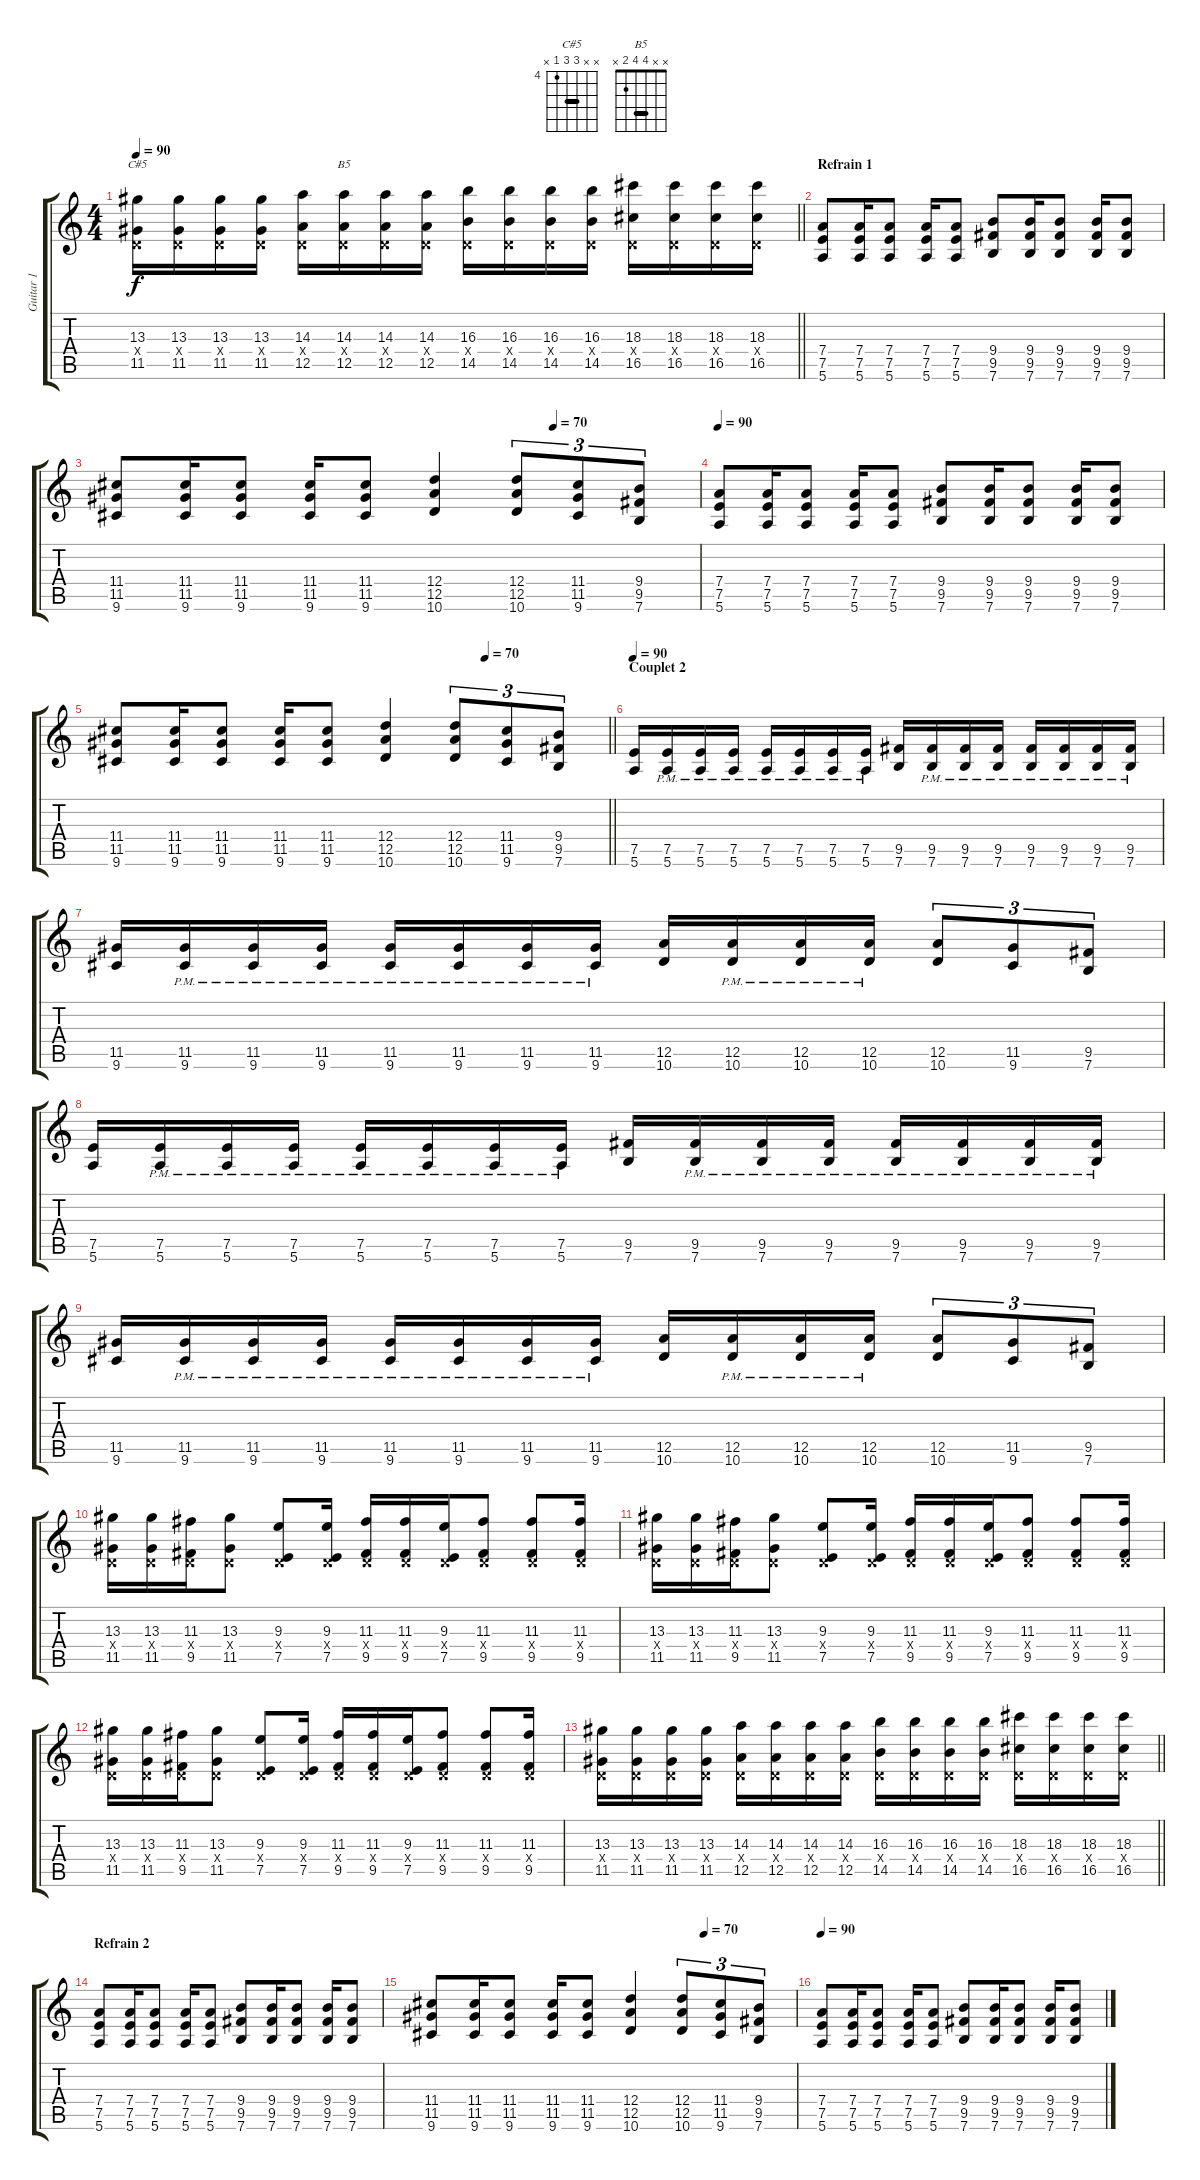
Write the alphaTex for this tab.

\track ("Guitar 1" "Guitar 1") {instrument distortionguitar}
\staff {score tabs}
\tuning (E4 B3 G3 D3 A2 E2) {hide}
\chord ("C#5" x x 6 6 4 x) {firstfret 4 barre 6}
\chord ("B5" x x 4 4 2 x) {barre 4}
\ts (4 4)
\tempo 90
\clef g2
\barLineRight lightlight
\ks c
(13.3 0.4{x} 11.5).16{ch "C#5" dy f} (13.3 0.4{x} 11.5).16 (13.3 0.4{x} 11.5).16 (13.3 0.4{x} 11.5).16 (14.3 0.4{x} 12.5).16 (14.3 0.4{x} 12.5).16{ch "B5"} (14.3 0.4{x} 12.5).16 (14.3 0.4{x} 12.5).16 (16.3 0.4{x} 14.5).16 (16.3 0.4{x} 14.5).16 (16.3 0.4{x} 14.5).16 (16.3 0.4{x} 14.5).16 (18.3 0.4{x} 16.5).16 (18.3 0.4{x} 16.5).16 (18.3 0.4{x} 16.5).16 (18.3 0.4{x} 16.5).16 |
\section ("" "Refrain 1")
(7.4 7.5 5.6).8 (7.4 7.5 5.6).16 (7.4 7.5 5.6).8 (7.4 7.5 5.6).16 (7.4 7.5 5.6).8 (9.4 9.5 7.6).8 (9.4 9.5 7.6).16 (9.4 9.5 7.6).8 (9.4 9.5 7.6).16 (9.4 9.5 7.6).8 |
\tempo (70 0.75)
(11.4 11.5 9.6).8 (11.4 11.5 9.6).16 (11.4 11.5 9.6).8 (11.4 11.5 9.6).16 (11.4 11.5 9.6).8 (12.4 12.5 10.6).4 (12.4 12.5 10.6).8{tu (3 2)} (11.4 11.5 9.6).8{tu (3 2)} (9.4 9.5 7.6).8{tu (3 2)} |
\tempo 90
(7.4 7.5 5.6).8 (7.4 7.5 5.6).16 (7.4 7.5 5.6).8 (7.4 7.5 5.6).16 (7.4 7.5 5.6).8 (9.4 9.5 7.6).8 (9.4 9.5 7.6).16 (9.4 9.5 7.6).8 (9.4 9.5 7.6).16 (9.4 9.5 7.6).8 |
\tempo (70 0.75)
\barLineRight lightlight
(11.4 11.5 9.6).8 (11.4 11.5 9.6).16 (11.4 11.5 9.6).8 (11.4 11.5 9.6).16 (11.4 11.5 9.6).8 (12.4 12.5 10.6).4 (12.4 12.5 10.6).8{tu (3 2)} (11.4 11.5 9.6).8{tu (3 2)} (9.4 9.5 7.6).8{tu (3 2)} |
\section ("" "Couplet 2")
\tempo 90
(7.5 5.6).16 (7.5{pm} 5.6{pm}).16 (7.5{pm} 5.6{pm}).16 (7.5{pm} 5.6{pm}).16 (7.5{pm} 5.6{pm}).16 (7.5{pm} 5.6{pm}).16 (7.5{pm} 5.6{pm}).16 (7.5{pm} 5.6{pm}).16 (9.5 7.6).16 (9.5{pm} 7.6{pm}).16 (9.5{pm} 7.6{pm}).16 (9.5{pm} 7.6{pm}).16 (9.5{pm} 7.6{pm}).16 (9.5{pm} 7.6{pm}).16 (9.5{pm} 7.6{pm}).16 (9.5{pm} 7.6{pm}).16 |
(11.5 9.6).16 (11.5{pm} 9.6{pm}).16 (11.5{pm} 9.6{pm}).16 (11.5{pm} 9.6{pm}).16 (11.5{pm} 9.6{pm}).16 (11.5{pm} 9.6{pm}).16 (11.5{pm} 9.6{pm}).16 (11.5{pm} 9.6{pm}).16 (12.5 10.6).16 (12.5{pm} 10.6{pm}).16 (12.5{pm} 10.6{pm}).16 (12.5{pm} 10.6{pm}).16 (12.5 10.6).8{tu (3 2)} (11.5 9.6).8{tu (3 2)} (9.5 7.6).8{tu (3 2)} |
(7.5 5.6).16 (7.5{pm} 5.6{pm}).16 (7.5{pm} 5.6{pm}).16 (7.5{pm} 5.6{pm}).16 (7.5{pm} 5.6{pm}).16 (7.5{pm} 5.6{pm}).16 (7.5{pm} 5.6{pm}).16 (7.5{pm} 5.6{pm}).16 (9.5 7.6).16 (9.5{pm} 7.6{pm}).16 (9.5{pm} 7.6{pm}).16 (9.5{pm} 7.6{pm}).16 (9.5{pm} 7.6{pm}).16 (9.5{pm} 7.6{pm}).16 (9.5{pm} 7.6{pm}).16 (9.5{pm} 7.6{pm}).16 |
(11.5 9.6).16 (11.5{pm} 9.6{pm}).16 (11.5{pm} 9.6{pm}).16 (11.5{pm} 9.6{pm}).16 (11.5{pm} 9.6{pm}).16 (11.5{pm} 9.6{pm}).16 (11.5{pm} 9.6{pm}).16 (11.5{pm} 9.6{pm}).16 (12.5 10.6).16 (12.5{pm} 10.6{pm}).16 (12.5{pm} 10.6{pm}).16 (12.5{pm} 10.6{pm}).16 (12.5 10.6).8{tu (3 2)} (11.5 9.6).8{tu (3 2)} (9.5 7.6).8{tu (3 2)} |
(13.3 0.4{x} 11.5).16 (13.3 0.4{x} 11.5).16 (11.3 0.4{x} 9.5).16 (13.3 0.4{x} 11.5).8 (9.3 0.4{x} 7.5).8 (9.3 0.4{x} 7.5).16 (11.3 0.4{x} 9.5).16 (11.3 0.4{x} 9.5).16 (9.3 0.4{x} 7.5).16 (11.3 0.4{x} 9.5).8 (11.3 0.4{x} 9.5).8 (11.3 0.4{x} 9.5).16 |
(13.3 0.4{x} 11.5).16 (13.3 0.4{x} 11.5).16 (11.3 0.4{x} 9.5).16 (13.3 0.4{x} 11.5).8 (9.3 0.4{x} 7.5).8 (9.3 0.4{x} 7.5).16 (11.3 0.4{x} 9.5).16 (11.3 0.4{x} 9.5).16 (9.3 0.4{x} 7.5).16 (11.3 0.4{x} 9.5).8 (11.3 0.4{x} 9.5).8 (11.3 0.4{x} 9.5).16 |
(13.3 0.4{x} 11.5).16 (13.3 0.4{x} 11.5).16 (11.3 0.4{x} 9.5).16 (13.3 0.4{x} 11.5).8 (9.3 0.4{x} 7.5).8 (9.3 0.4{x} 7.5).16 (11.3 0.4{x} 9.5).16 (11.3 0.4{x} 9.5).16 (9.3 0.4{x} 7.5).16 (11.3 0.4{x} 9.5).8 (11.3 0.4{x} 9.5).8 (11.3 0.4{x} 9.5).16 |
\barLineRight lightlight
(13.3 0.4{x} 11.5).16 (13.3 0.4{x} 11.5).16 (13.3 0.4{x} 11.5).16 (13.3 0.4{x} 11.5).16 (14.3 0.4{x} 12.5).16 (14.3 0.4{x} 12.5).16 (14.3 0.4{x} 12.5).16 (14.3 0.4{x} 12.5).16 (16.3 0.4{x} 14.5).16 (16.3 0.4{x} 14.5).16 (16.3 0.4{x} 14.5).16 (16.3 0.4{x} 14.5).16 (18.3 0.4{x} 16.5).16 (18.3 0.4{x} 16.5).16 (18.3 0.4{x} 16.5).16 (18.3 0.4{x} 16.5).16 |
\section ("" "Refrain 2")
(7.4 7.5 5.6).8 (7.4 7.5 5.6).16 (7.4 7.5 5.6).8 (7.4 7.5 5.6).16 (7.4 7.5 5.6).8 (9.4 9.5 7.6).8 (9.4 9.5 7.6).16 (9.4 9.5 7.6).8 (9.4 9.5 7.6).16 (9.4 9.5 7.6).8 |
\tempo (70 0.75)
(11.4 11.5 9.6).8 (11.4 11.5 9.6).16 (11.4 11.5 9.6).8 (11.4 11.5 9.6).16 (11.4 11.5 9.6).8 (12.4 12.5 10.6).4 (12.4 12.5 10.6).8{tu (3 2)} (11.4 11.5 9.6).8{tu (3 2)} (9.4 9.5 7.6).8{tu (3 2)} |
\tempo 90
(7.4 7.5 5.6).8 (7.4 7.5 5.6).16 (7.4 7.5 5.6).8 (7.4 7.5 5.6).16 (7.4 7.5 5.6).8 (9.4 9.5 7.6).8 (9.4 9.5 7.6).16 (9.4 9.5 7.6).8 (9.4 9.5 7.6).16 (9.4 9.5 7.6).8
